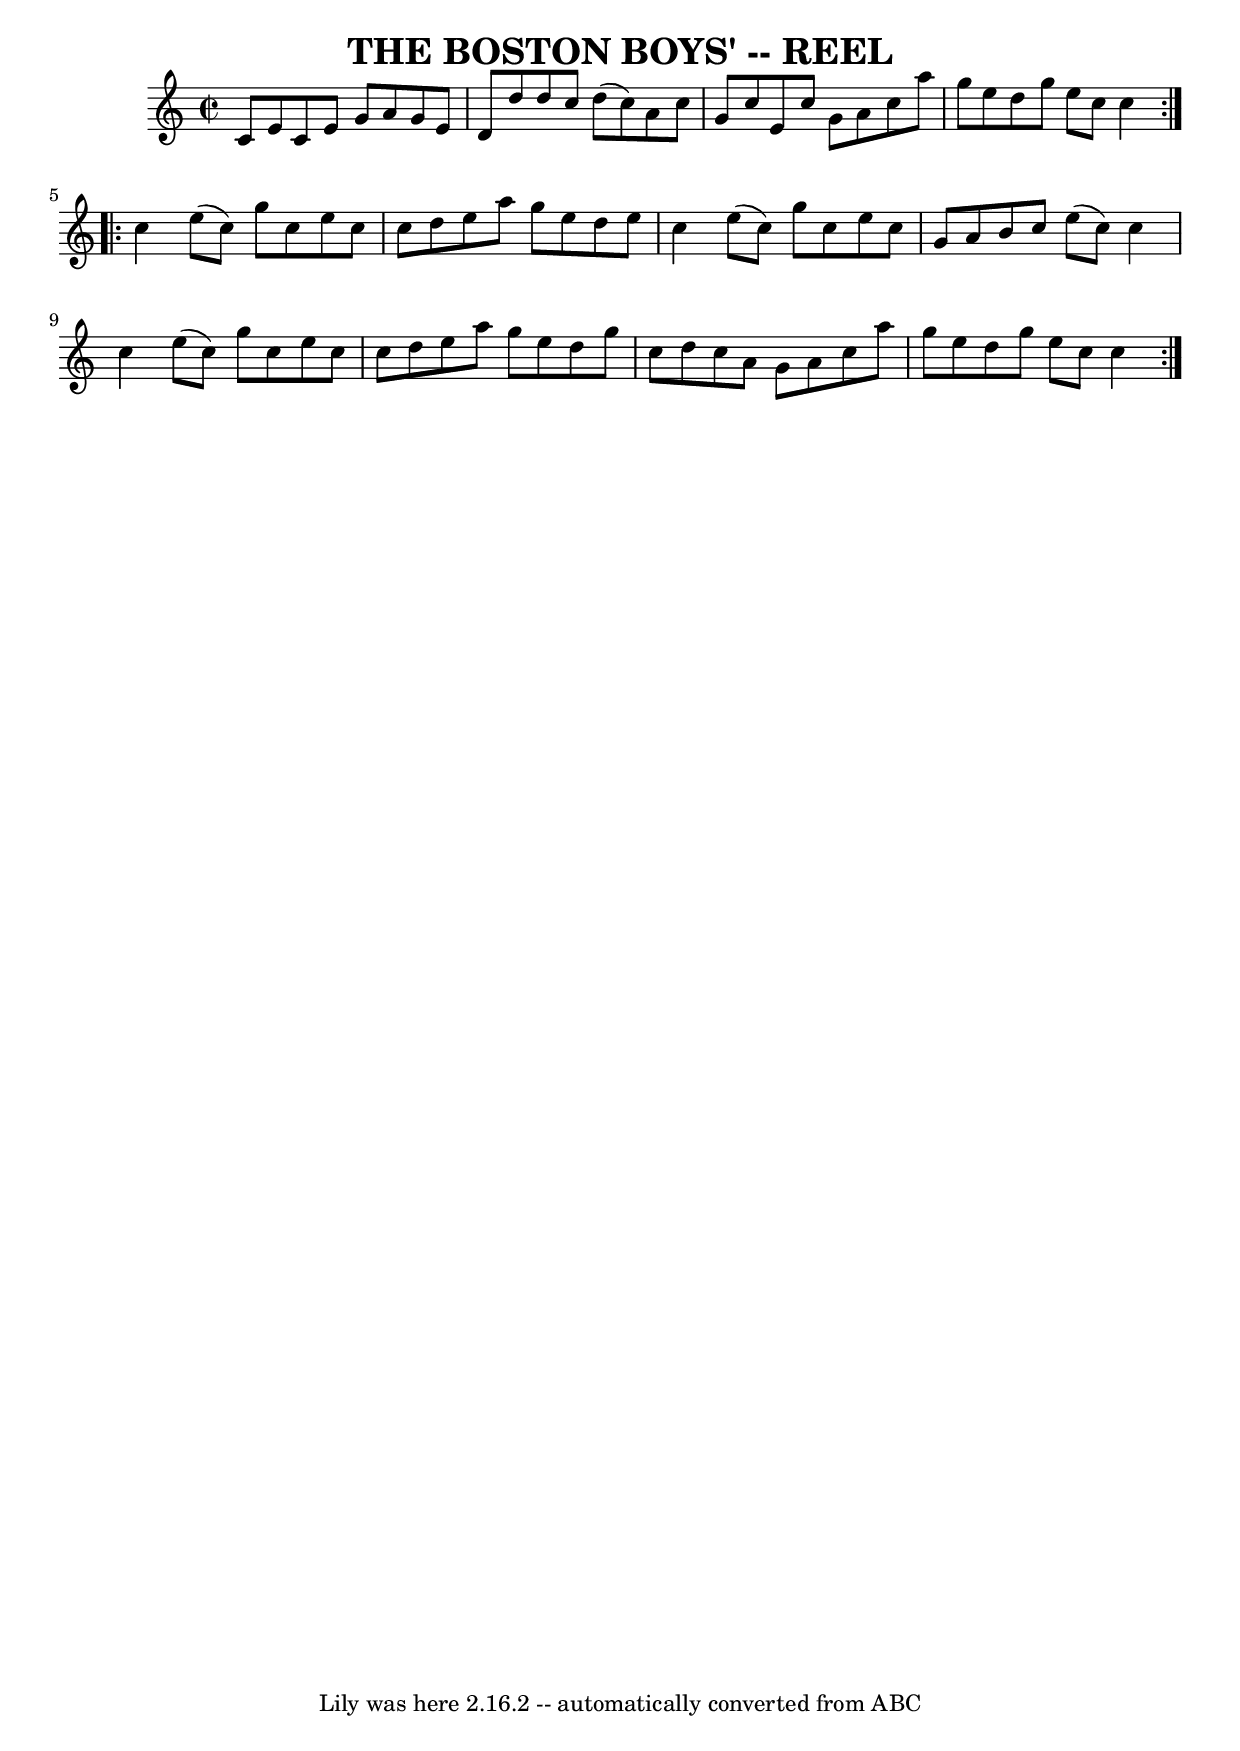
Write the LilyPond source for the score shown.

\version "2.16.2"
\include "Mammoth.ily"
\header {
  %% book = "Ryan's Mammoth Collection of Fiddle Tunes"
  crossRefNumber = "1"
  footnotes = ""
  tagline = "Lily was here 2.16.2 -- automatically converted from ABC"
  title = "THE BOSTON BOYS' -- REEL"

}
voicedefault =  {



  \repeat volta 2 {

    \override Staff.TimeSignature #'style = #'C
    \time 2/2      \key c \major  |
    c'8 e'8 c'8 e'8 g'8 a'8       g'8 e'8     |
    d'8 d''8 d''8 c''8 d''8 (c''8)        a'8 c''8     |
    g'8 c''8 e'8 c''8 g'8 a'8 c''8         a''8     |
    g''8 e''8 d''8 g''8 e''8 c''8 c''4    
  }    
  
  \repeat volta 2 {     c''4 e''8 (c''8) g''8 c''8 e''8 c''8     |
    c''8 d''8 e''8 a''8 g''8 e''8 d''8 e''8     |
    c''4 e''8 (c''8) g''8 c''8 e''8 c''8    |
         g'8 a'8 b'8 c''8 e''8 (c''8) c''4     |
     |
    c''4 e''8 (c''8) g''8 c''8 e''8 c''8    |
         c''8 d''8 e''8 a''8 g''8 e''8 d''8 g''8     |
         c''8 d''8 c''8 a'8 g'8 a'8 c''8 a''8     |
    g''8    
    e''8 d''8 g''8 e''8 c''8 c''4    
  }   

}

\score{
  <<

    \context Staff="default"
    {
      \voicedefault 
      
    }

  >>
  \layout {
    
  }
  \midi {
  }

}
